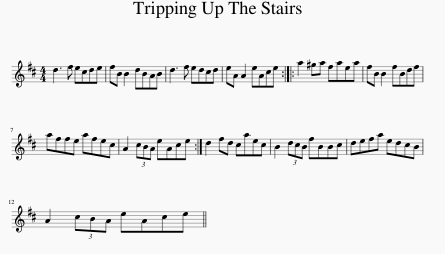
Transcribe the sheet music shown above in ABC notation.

X:1
L:1/8
M:4/4
I:linebreak $
K:D
V:1 treble
V:1
 d3 f ecde | fB B2 dBAB | d3 f edcd | eA A2 eAce :: a2 ^ga faea | %5
 fB B2 fBdf |$ affe afec | A2 (3cBA eAce :| d2 fd caec | B2 (3dcB fBBc | %10
 defa edcB |$ A2 (3cBA eAce || %12
